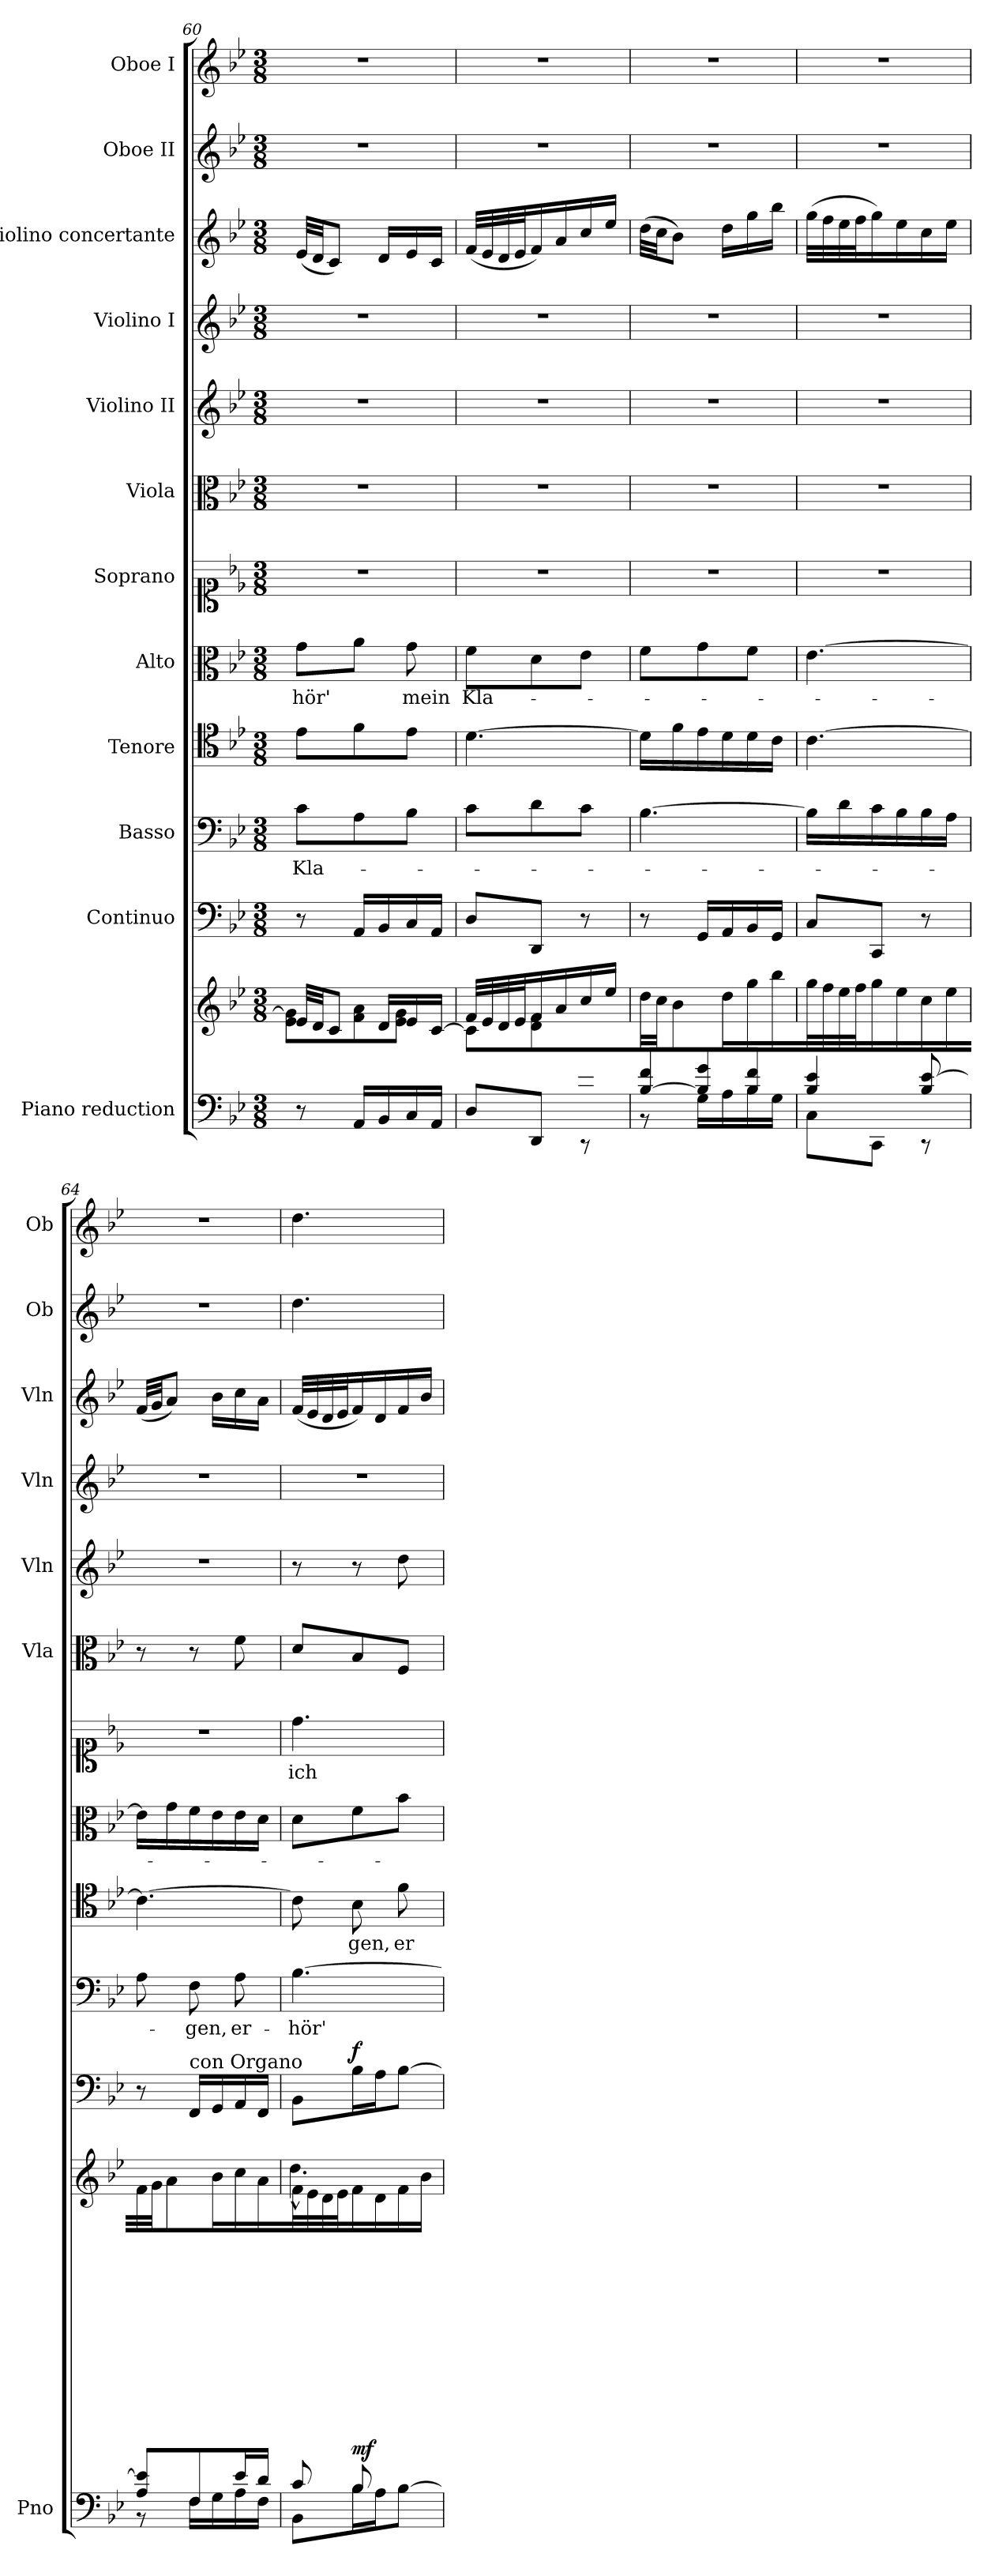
**kern	**kern	**dynam	**kern	**dynam	**kern	**text	**kern	**text	**kern	**text	**kern	**text	**kern	**kern	**kern	**kern	**kern	**kern
*part12	*part12	*part12	*part11	*part11	*part10	*part10	*part9	*part9	*part8	*part8	*part7	*part7	*part6	*part5	*part4	*part3	*part2	*part1
*staff13	*staff12	*staff12/13	*staff11	*staff11	*staff10	*staff10	*staff9	*staff9	*staff8	*staff8	*staff7	*staff7	*staff6	*staff5	*staff4	*staff3	*staff2	*staff1
*I"Piano reduction	*	*	*I"Continuo	*	*I"Basso	*	*I"Tenore	*	*I"Alto	*	*I"Soprano	*	*I"Viola	*I"Violino II	*I"Violino I	*I"Violino concertante	*I"Oboe II	*I"Oboe I
*I'Pno	*	*	*	*	*	*	*	*	*	*	*	*	*I'Vla	*I'Vln	*I'Vln	*I'Vln	*I'Ob	*I'Ob
*clefF4	*clefG2	*	*clefF4	*	*clefF4	*	*clefC4	*	*clefC3	*	*clefC1	*	*clefC3	*clefG2	*clefG2	*clefG2	*clefG2	*clefG2
*k[b-e-]	*k[b-e-]	*	*k[b-e-]	*	*k[b-e-]	*	*k[b-e-]	*	*k[b-e-]	*	*k[b-e-]	*	*k[b-e-]	*k[b-e-]	*k[b-e-]	*k[b-e-]	*k[b-e-]	*k[b-e-]
*M3/8	*M3/8	*	*M3/8	*	*M3/8	*	*M3/8	*	*M3/8	*	*M3/8	*	*M3/8	*M3/8	*M3/8	*M3/8	*M3/8	*M3/8
=60	=60	=60	=60	=60	=60	=60	=60	=60	=60	=60	=60	=60	=60	=60	=60	=60	=60	=60
*	*^	*	*	*	*	*	*	*	*	*	*	*	*	*	*	*	*	*
!	!	!	!	!	!	!	!LO:LY:b	!	!	!	!LO:LY:b	!	!	!	!	!	!	!	!
8r	32e-/LLL	8e-\ 8g\]L	.	8r	.	8c\L	Kla-	8e-\L	.	8g\L	-hör'	4.r	.	4.r	4.r	4.r	(32e-/LLL	4.r	4.r
.	32d/JJ	.	.	.	.	.	.	.	.	.	.	.	.	.	.	.	32d/JJ	.	.
.	8c/J	.	.	.	.	.	.	.	.	.	.	.	.	.	.	.	8c/J)	.	.
16AA/LL	.	8f\ 8a\	.	16AA/LL	.	8A\	.	8f\	.	8a\J	.	.	.	.	.	.	.	.	.
16BB-/	16d/LL	.	.	16BB-/	.	.	.	.	.	.	.	.	.	.	.	.	16d/LL	.	.
!	!	!	!	!	!	!	!	!	!	!	!LO:LY:b	!	!	!	!	!	!	!	!
16C/	16e-/	8e-\ 8g\J	.	16C/	.	8B-\J	.	8e-\J	.	8g\	mein	.	.	.	.	.	16e-/	.	.
16AA/JJ	[<16c/JJ	.	.	16AA/JJ	.	.	.	.	.	.	.	.	.	.	.	.	16c/JJ	.	.
=61	=61	=61	=61	=61	=61	=61	=61	=61	=61	=61	=61	=61	=61	=61	=61	=61	=61	=61	=61
*^	*	*	*	*	*	*	*	*	*	*	*	*	*	*	*	*	*	*	*
!	!	!	!	!	!	!	!	!	!	!	!	!LO:LY:b	!	!	!	!	!	!	!	!
4ryy	8D/L	32f/LLL	8c\L]	.	8D/L	.	8c\L	.	[4.d\	.	8f\L	Kla-	4.r	.	4.r	4.r	4.r	(32f/LLL	4.r	4.r
.	.	32e-/	.	.	.	.	.	.	.	.	.	.	.	.	.	.	.	32e-/	.	.
.	.	32d/	.	.	.	.	.	.	.	.	.	.	.	.	.	.	.	32d/	.	.
.	.	32e-/J	.	.	.	.	.	.	.	.	.	.	.	.	.	.	.	32e-/J	.	.
.	8DD/J	16f/	8d\ 8f\	.	8DD/J	.	8d\	.	.	.	8d\	.	.	.	.	.	.	16f/)	.	.
.	.	16a/	.	.	.	.	.	.	.	.	.	.	.	.	.	.	.	16a/	.	.
8c/ 8e-/J	8r	16cc/	8ryy	.	8r	.	8c\J	.	.	.	8e-\J	.	.	.	.	.	.	16cc/	.	.
.	.	16ee-/JJ	.	.	.	.	.	.	.	.	.	.	.	.	.	.	.	16ee-/JJ	.	.
*	*	*v	*v	*	*	*	*	*	*	*	*	*	*	*	*	*	*	*	*	*
=62	=62	=62	=62	=62	=62	=62	=62	=62	=62	=62	=62	=62	=62	=62	=62	=62	=62	=62	=62
[8B-/ 8f/L	8r	32dd\LLL	.	8r	.	[4.B-\	.	16d\LL]	.	8f\L	.	4.r	.	4.r	4.r	4.r	(32dd\LLL	4.r	4.r
.	.	32cc\JJ	.	.	.	.	.	.	.	.	.	.	.	.	.	.	32cc\JJ	.	.
.	.	8b-\J	.	.	.	.	.	16f\	.	.	.	.	.	.	.	.	8b-\J)	.	.
8B-/] 8g/	16G\LL	.	.	16GG/LL	.	.	.	16e-\	.	8g\	.	.	.	.	.	.	.	.	.
.	16A\	16dd\LL	.	16AA/	.	.	.	16d\	.	.	.	.	.	.	.	.	16dd\LL	.	.
8B-/ 8f/J	16B-\	16gg\	.	16BB-/	.	.	.	16d\	.	8f\J	.	.	.	.	.	.	16gg\	.	.
.	16G\JJ	16bb-\JJ	.	16GG/JJ	.	.	.	16c\JJ	.	.	.	.	.	.	.	.	16bb-\JJ	.	.
=63	=63	=63	=63	=63	=63	=63	=63	=63	=63	=63	=63	=63	=63	=63	=63	=63	=63	=63	=63
4B-/ 4e-/	8C\L	32gg\LLL	.	8C/L	.	16B-\LL]	.	[4.c\	.	[4.e-\	.	4.r	.	4.r	4.r	4.r	(32gg\LLL	4.r	4.r
.	.	32ff\	.	.	.	.	.	.	.	.	.	.	.	.	.	.	32ff\	.	.
.	.	32ee-\	.	.	.	16d\	.	.	.	.	.	.	.	.	.	.	32ee-\	.	.
.	.	32ff\J	.	.	.	.	.	.	.	.	.	.	.	.	.	.	32ff\J	.	.
.	8CC\J	16gg\	.	8CC/J	.	16c\	.	.	.	.	.	.	.	.	.	.	16gg\)	.	.
.	.	16ee-\	.	.	.	16B-\	.	.	.	.	.	.	.	.	.	.	16ee-\	.	.
8B-/ [8e-/	8r	16cc\	.	8r	.	16B-\	.	.	.	.	.	.	.	.	.	.	16cc\	.	.
.	.	16ee-\JJ	.	.	.	16A\JJ	.	.	.	.	.	.	.	.	.	.	16ee-\JJ	.	.
=64	=64	=64	=64	=64	=64	=64	=64	=64	=64	=64	=64	=64	=64	=64	=64	=64	=64	=64	=64
8A/ 8e-/]L	8r	32f/LLL	.	8r	.	8A\	.	4.c\_	.	16e-\LL]	.	4.r	.	8r	4.r	4.r	(32f/LLL	4.r	4.r
.	.	32g/JJ	.	.	.	.	.	.	.	.	.	.	.	.	.	.	32g/JJ	.	.
.	.	8a/J	.	.	.	.	.	.	.	16g\	.	.	.	.	.	.	8a/J)	.	.
!	!	!	!	!LO:TX:a:t=con Organo	!	!	!	!	!	!	!	!	!	!	!	!	!	!	!
!	!	!	!	!	!	!	!LO:LY:b	!	!	!	!	!	!	!	!	!	!	!	!
8F/	16F\LL	.	.	16FF/LL	.	8F\	-gen,	.	.	16f\	.	.	.	8r	.	.	.	.	.
.	16G\	16b-\LL	.	16GG/	.	.	.	.	.	16e-\	.	.	.	.	.	.	16b-\LL	.	.
!	!	!	!	!	!	!	!LO:LY:b	!	!	!	!	!	!	!	!	!	!	!	!
16e-/L	16A\	16cc\	.	16AA/	.	8A\	er-	.	.	16e-\	.	.	.	8f\	.	.	16cc\	.	.
16d/JJ	16F\JJ	16a\JJ	.	16FF/JJ	.	.	.	.	.	16d\JJ	.	.	.	.	.	.	16a\JJ	.	.
=65	=65	=65	=65	=65	=65	=65	=65	=65	=65	=65	=65	=65	=65	=65	=65	=65	=65	=65	=65
*	*	*^	*	*	*	*	*	*	*	*	*	*	*	*	*	*	*	*	*
*	*	*	*^	*	*	*	*	*	*	*	*	*	*	*	*	*	*	*	*	*
!	!	!	!	!	!	!	!	!	!LO:LY:b	!	!	!	!	!	!LO:LY:b	!	!	!	!	!	!
8c/L	8BB-\L	32f/LLL	4.dd^^\	4ryy	.	8BB-\L	.	[4.B-\	-hör'	8c\]	.	8d\L	.	4.dd\	ich	8d/L	8r	4.r	(32f/LLL	4.dd\	4.dd\
.	.	32e-/	.	.	.	.	.	.	.	.	.	.	.	.	.	.	.	.	32e-/	.	.
.	.	32d/	.	.	.	.	.	.	.	.	.	.	.	.	.	.	.	.	32d/	.	.
.	.	32e-/J	.	.	.	.	.	.	.	.	.	.	.	.	.	.	.	.	32e-/J	.	.
!	!	!	!	!	!LO:DY:b	!	!LO:DY:a	!	!	!	!LO:LY:b	!	!	!	!	!	!	!	!	!	!
8B-/	16B-\L	16f/	.	.	mf	16B-\L	f	.	.	8B-\	-gen,	8f\	.	.	.	8B-/	8r	.	16f/)	.	.
.	16A\J	16d/	.	.	.	16A\J	.	.	.	.	.	.	.	.	.	.	.	.	16d/	.	.
!	!	!	!	!	!	!	!	!	!	!	!LO:LY:b	!	!	!	!	!	!	!	!	!	!
8ryy	[8B-\J	16f/	.	8f\J	.	[8B-\J	.	.	.	8f\	er-	8b-\J	.	.	.	8F/J	8dd\	.	16f/	.	.
.	.	16b-/JJ	.	.	.	.	.	.	.	.	.	.	.	.	.	.	.	.	16b-/JJ	.	.
*v	*v	*	*	*	*	*	*	*	*	*	*	*	*	*	*	*	*	*	*	*	*
*	*v	*v	*v	*	*	*	*	*	*	*	*	*	*	*	*	*	*	*	*	*
=	=	=	=	=	=	=	=	=	=	=	=	=	=	=	=	=	=	=
*-	*-	*-	*-	*-	*-	*-	*-	*-	*-	*-	*-	*-	*-	*-	*-	*-	*-	*-
